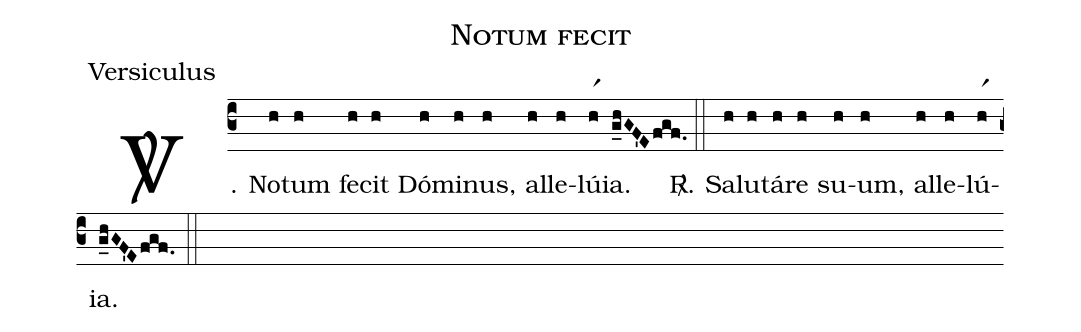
name:Notum fecit;
office-part:Versiculus;
%%
(c3)
<sp>V/</sp>. N{o}(h)tum(h) fe(h)cit(h) Dó(h)mi(h)nus,(h) al(h)le(h)lú(hr1)ia.(g_hGF'Efgf.) <sp>R/</sp>.(::)
Sa(h)lu(h)tá(h)re(h) su(h)um,(h) al(h)le(h)lú(hr1)ia.(g_hGF'Efgf.) (::)
